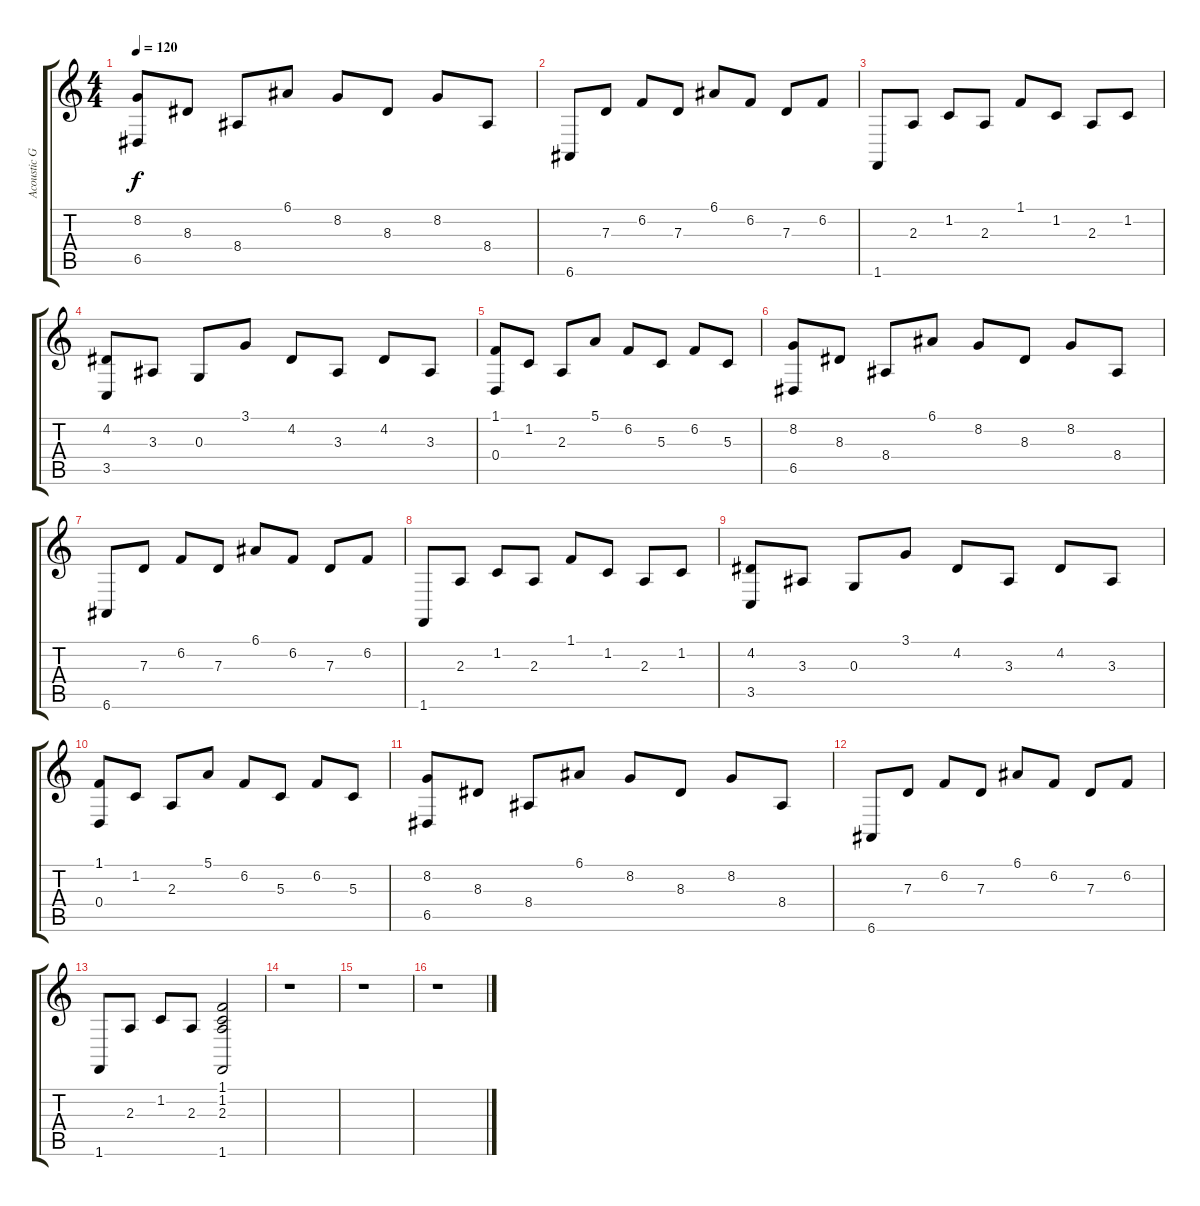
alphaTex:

\track ("Acoustic Grand Piano" "Acoustic G") {instrument acousticgrandpiano}
\staff {score tabs}
\tuning (E4 B3 G3 D3 A2 E2) {hide}
\ts (4 4)
\tempo 120
\clef g2
\ks c
(8.2 6.5).8{dy f} 8.3.8 8.4.8 6.1.8 8.2.8 8.3.8 8.2.8 8.4.8 |
6.6.8 7.3.8 6.2.8 7.3.8 6.1.8 6.2.8 7.3.8 6.2.8 |
1.6.8 2.3.8 1.2.8 2.3.8 1.1.8 1.2.8 2.3.8 1.2.8 |
(4.2 3.5).8 3.3.8 0.3.8 3.1.8 4.2.8 3.3.8 4.2.8 3.3.8 |
(1.1 0.4).8 1.2.8 2.3.8 5.1.8 6.2.8 5.3.8 6.2.8 5.3.8 |
(8.2 6.5).8 8.3.8 8.4.8 6.1.8 8.2.8 8.3.8 8.2.8 8.4.8 |
6.6.8 7.3.8 6.2.8 7.3.8 6.1.8 6.2.8 7.3.8 6.2.8 |
1.6.8 2.3.8 1.2.8 2.3.8 1.1.8 1.2.8 2.3.8 1.2.8 |
(4.2 3.5).8 3.3.8 0.3.8 3.1.8 4.2.8 3.3.8 4.2.8 3.3.8 |
(1.1 0.4).8 1.2.8 2.3.8 5.1.8 6.2.8 5.3.8 6.2.8 5.3.8 |
(8.2 6.5).8 8.3.8 8.4.8 6.1.8 8.2.8 8.3.8 8.2.8 8.4.8 |
6.6.8 7.3.8 6.2.8 7.3.8 6.1.8 6.2.8 7.3.8 6.2.8 |
1.6.8 2.3.8 1.2.8 2.3.8 (1.1 1.2 2.3 1.6).2 |
r.1 |
r.1 |
r.1
